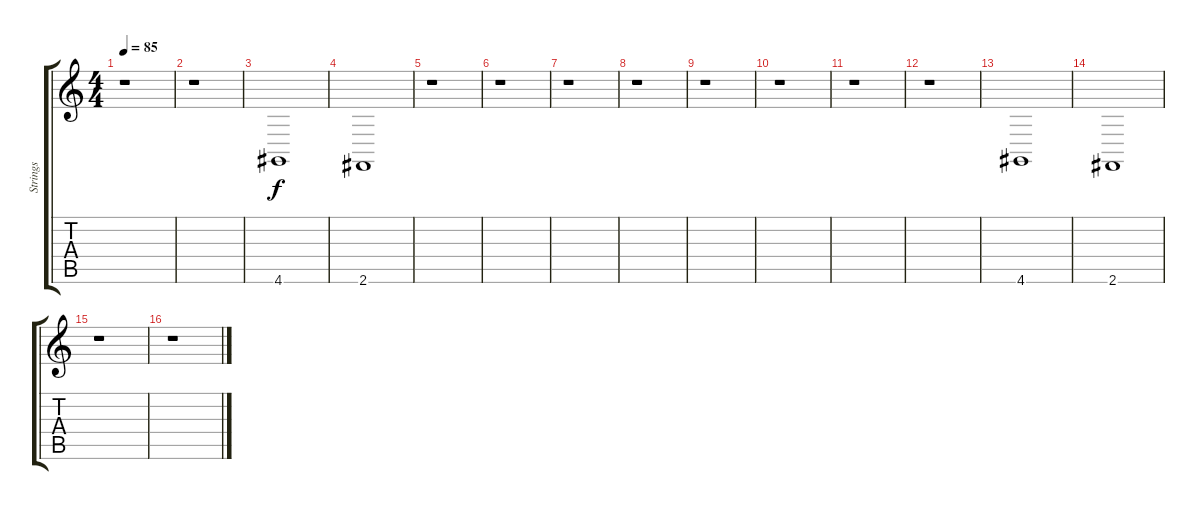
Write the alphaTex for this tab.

\track ("Strings" "Strings") {instrument stringensemble1}
\staff {score tabs}
\tuning (E4 B3 G3 D3 A2 E2) {hide}
\ts (4 4)
\tempo 85
\clef g2
\ks c
r.1{dy f} |
r.1 |
4.6.1 |
2.6.1 |
r.1 |
r.1 |
r.1 |
r.1 |
r.1 |
r.1 |
r.1 |
r.1 |
4.6.1 |
2.6.1 |
r.1 |
r.1
